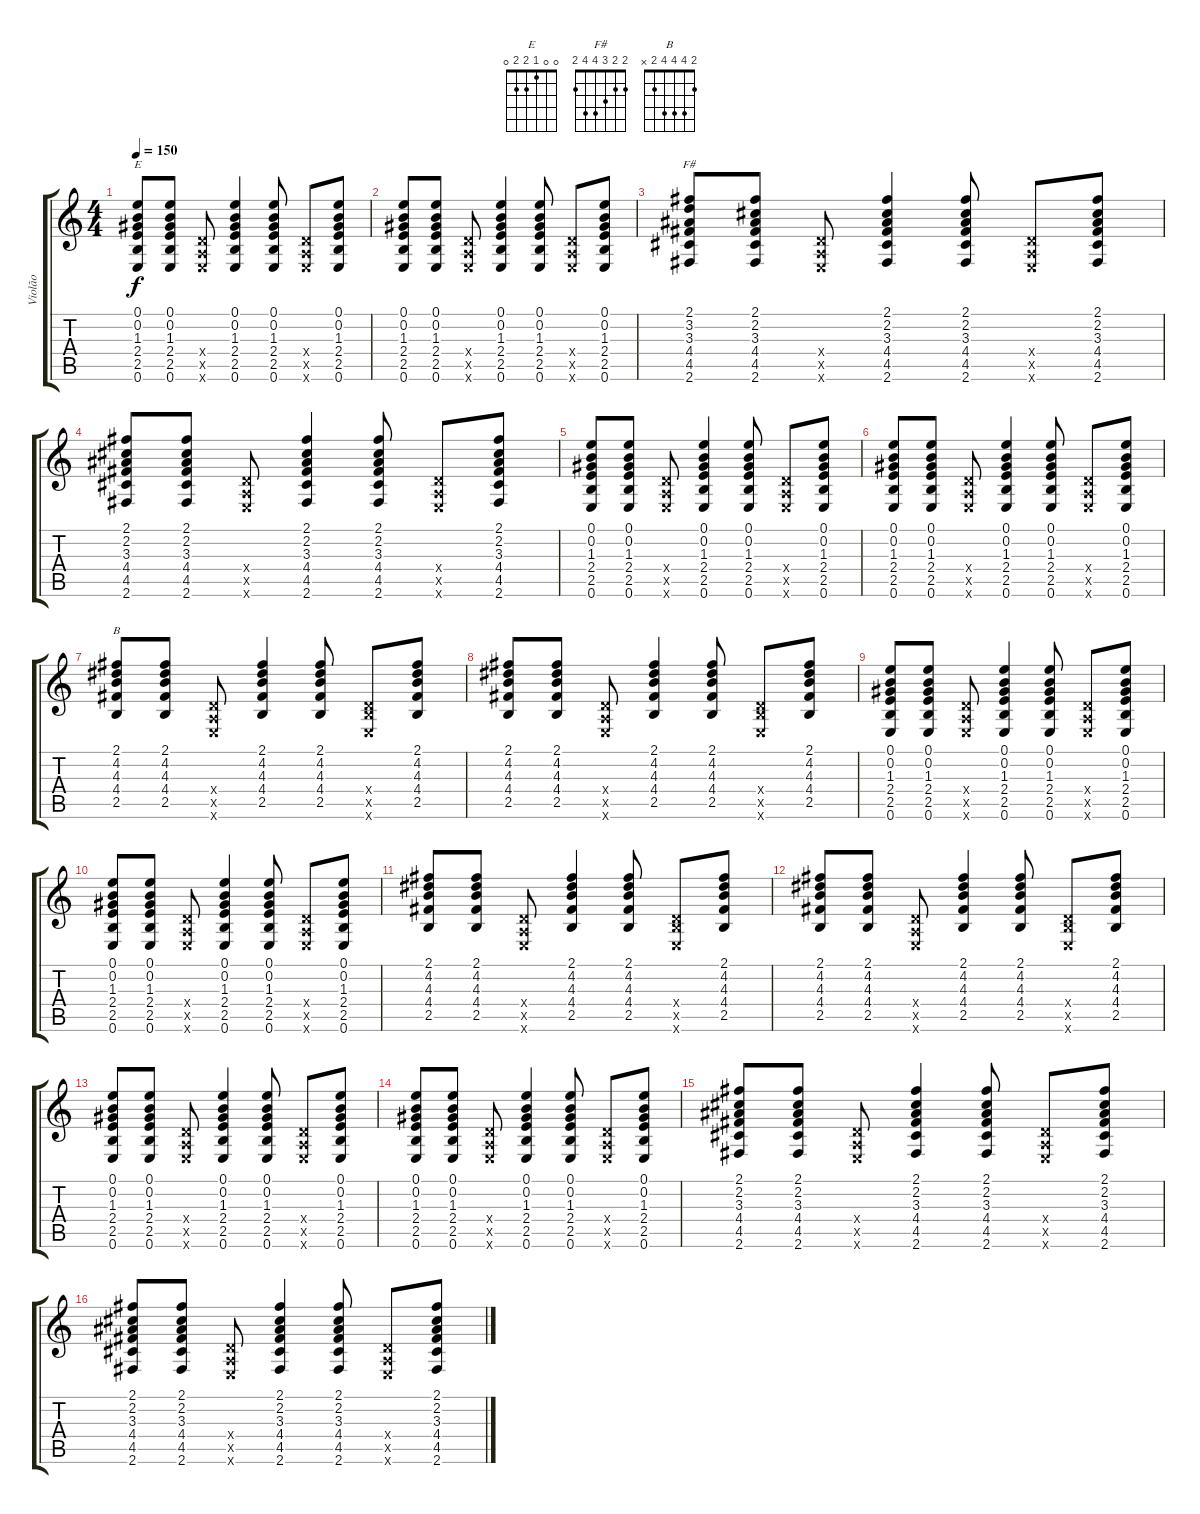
\track ("Violão" "Violão") {instrument acousticguitarsteel}
\staff {score tabs}
\tuning (E4 B3 G3 D3 A2 E2) {hide}
\chord ("E" 0 0 1 2 2 0)
\chord ("F#" 2 2 3 4 4 2)
\chord ("B" 2 4 4 4 2 x)
\ts (4 4)
\tempo 150
\clef g2
\ks c
(0.1 0.2 1.3 2.4 2.5 0.6).8{ch "E" dy f} (0.1 0.2 1.3 2.4 2.5 0.6).8 (0.4{x} 0.5{x} 0.6{x}).8 (0.1 0.2 1.3 2.4 2.5 0.6).4 (0.1 0.2 1.3 2.4 2.5 0.6).8 (0.4{x} 0.5{x} 0.6{x}).8 (0.1 0.2 1.3 2.4 2.5 0.6).8 |
(0.1 0.2 1.3 2.4 2.5 0.6).8 (0.1 0.2 1.3 2.4 2.5 0.6).8 (0.4{x} 0.5{x} 0.6{x}).8 (0.1 0.2 1.3 2.4 2.5 0.6).4 (0.1 0.2 1.3 2.4 2.5 0.6).8 (0.4{x} 0.5{x} 0.6{x}).8 (0.1 0.2 1.3 2.4 2.5 0.6).8 |
(2.1 3.2 3.3 4.4 4.5 2.6).8{ch "F#"} (2.1 2.2 3.3 4.4 4.5 2.6).8 (0.4{x} 0.5{x} 0.6{x}).8 (2.1 2.2 3.3 4.4 4.5 2.6).4 (2.1 2.2 3.3 4.4 4.5 2.6).8 (0.4{x} 0.5{x} 0.6{x}).8 (2.1 2.2 3.3 4.4 4.5 2.6).8 |
(2.1 2.2 3.3 4.4 4.5 2.6).8 (2.1 2.2 3.3 4.4 4.5 2.6).8 (0.4{x} 0.5{x} 0.6{x}).8 (2.1 2.2 3.3 4.4 4.5 2.6).4 (2.1 2.2 3.3 4.4 4.5 2.6).8 (0.4{x} 0.5{x} 0.6{x}).8 (2.1 2.2 3.3 4.4 4.5 2.6).8 |
(0.1 0.2 1.3 2.4 2.5 0.6).8 (0.1 0.2 1.3 2.4 2.5 0.6).8 (0.4{x} 0.5{x} 0.6{x}).8 (0.1 0.2 1.3 2.4 2.5 0.6).4 (0.1 0.2 1.3 2.4 2.5 0.6).8 (0.4{x} 0.5{x} 0.6{x}).8 (0.1 0.2 1.3 2.4 2.5 0.6).8 |
(0.1 0.2 1.3 2.4 2.5 0.6).8 (0.1 0.2 1.3 2.4 2.5 0.6).8 (0.4{x} 0.5{x} 0.6{x}).8 (0.1 0.2 1.3 2.4 2.5 0.6).4 (0.1 0.2 1.3 2.4 2.5 0.6).8 (0.4{x} 0.5{x} 0.6{x}).8 (0.1 0.2 1.3 2.4 2.5 0.6).8 |
(2.1 4.2 4.3 4.4 2.5).8{ch "B"} (2.1 4.2 4.3 4.4 2.5).8 (0.4{x} 0.5{x} 0.6{x}).8 (2.1 4.2 4.3 4.4 2.5).4 (2.1 4.2 4.3 4.4 2.5).8 (0.4{x} 2.5{x} 0.6{x}).8 (2.1 4.2 4.3 4.4 2.5).8 |
(2.1 4.2 4.3 4.4 2.5).8 (2.1 4.2 4.3 4.4 2.5).8 (0.4{x} 0.5{x} 0.6{x}).8 (2.1 4.2 4.3 4.4 2.5).4 (2.1 4.2 4.3 4.4 2.5).8 (0.4{x} 2.5{x} 0.6{x}).8 (2.1 4.2 4.3 4.4 2.5).8 |
(0.1 0.2 1.3 2.4 2.5 0.6).8 (0.1 0.2 1.3 2.4 2.5 0.6).8 (0.4{x} 0.5{x} 0.6{x}).8 (0.1 0.2 1.3 2.4 2.5 0.6).4 (0.1 0.2 1.3 2.4 2.5 0.6).8 (0.4{x} 0.5{x} 0.6{x}).8 (0.1 0.2 1.3 2.4 2.5 0.6).8 |
(0.1 0.2 1.3 2.4 2.5 0.6).8 (0.1 0.2 1.3 2.4 2.5 0.6).8 (0.4{x} 0.5{x} 0.6{x}).8 (0.1 0.2 1.3 2.4 2.5 0.6).4 (0.1 0.2 1.3 2.4 2.5 0.6).8 (0.4{x} 0.5{x} 0.6{x}).8 (0.1 0.2 1.3 2.4 2.5 0.6).8 |
(2.1 4.2 4.3 4.4 2.5).8 (2.1 4.2 4.3 4.4 2.5).8 (0.4{x} 0.5{x} 0.6{x}).8 (2.1 4.2 4.3 4.4 2.5).4 (2.1 4.2 4.3 4.4 2.5).8 (0.4{x} 2.5{x} 0.6{x}).8 (2.1 4.2 4.3 4.4 2.5).8 |
(2.1 4.2 4.3 4.4 2.5).8 (2.1 4.2 4.3 4.4 2.5).8 (0.4{x} 0.5{x} 0.6{x}).8 (2.1 4.2 4.3 4.4 2.5).4 (2.1 4.2 4.3 4.4 2.5).8 (0.4{x} 2.5{x} 0.6{x}).8 (2.1 4.2 4.3 4.4 2.5).8 |
(0.1 0.2 1.3 2.4 2.5 0.6).8 (0.1 0.2 1.3 2.4 2.5 0.6).8 (0.4{x} 0.5{x} 0.6{x}).8 (0.1 0.2 1.3 2.4 2.5 0.6).4 (0.1 0.2 1.3 2.4 2.5 0.6).8 (0.4{x} 0.5{x} 0.6{x}).8 (0.1 0.2 1.3 2.4 2.5 0.6).8 |
(0.1 0.2 1.3 2.4 2.5 0.6).8 (0.1 0.2 1.3 2.4 2.5 0.6).8 (0.4{x} 0.5{x} 0.6{x}).8 (0.1 0.2 1.3 2.4 2.5 0.6).4 (0.1 0.2 1.3 2.4 2.5 0.6).8 (0.4{x} 0.5{x} 0.6{x}).8 (0.1 0.2 1.3 2.4 2.5 0.6).8 |
(2.1 2.2 3.3 4.4 4.5 2.6).8 (2.1 2.2 3.3 4.4 4.5 2.6).8 (0.4{x} 0.5{x} 0.6{x}).8 (2.1 2.2 3.3 4.4 4.5 2.6).4 (2.1 2.2 3.3 4.4 4.5 2.6).8 (0.4{x} 0.5{x} 0.6{x}).8 (2.1 2.2 3.3 4.4 4.5 2.6).8 |
(2.1 2.2 3.3 4.4 4.5 2.6).8 (2.1 2.2 3.3 4.4 4.5 2.6).8 (0.4{x} 0.5{x} 0.6{x}).8 (2.1 2.2 3.3 4.4 4.5 2.6).4 (2.1 2.2 3.3 4.4 4.5 2.6).8 (0.4{x} 0.5{x} 0.6{x}).8 (2.1 2.2 3.3 4.4 4.5 2.6).8
